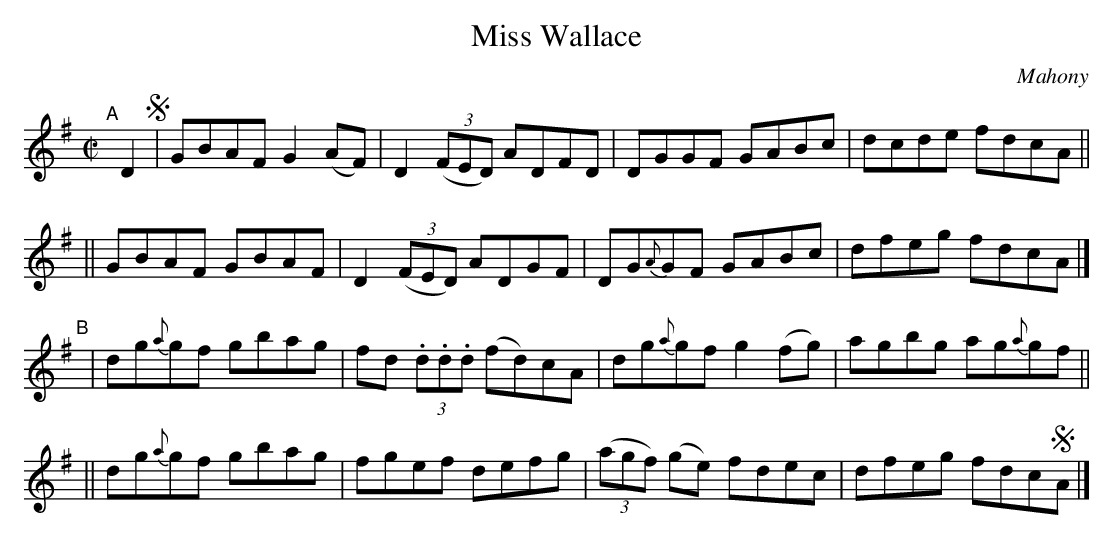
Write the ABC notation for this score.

X:1
T: Miss Wallace
O: Mahony
M: C|
L: 1/8
K:G
"^A"[|] D2 !segno!\
|  GBAF G2(AF) | D2 ((3FED) ADFD | DGGF    GABc | dcde fdcA ||
|| GBAF GBAF   | D2 ((3FED) ADGF | DG{A}GF GABc | dfeg fdcA |]
"^B"[|]\
|  dg{a}gf gbag | fd (3.d.d.d (fd)cA | dg{a}gf g2(fg) | agbg ag{a}gf ||
|| dg{a}gf gbag | fgef defg | ((3agf) (ge) fdec | dfeg fdc!segno!A |]
